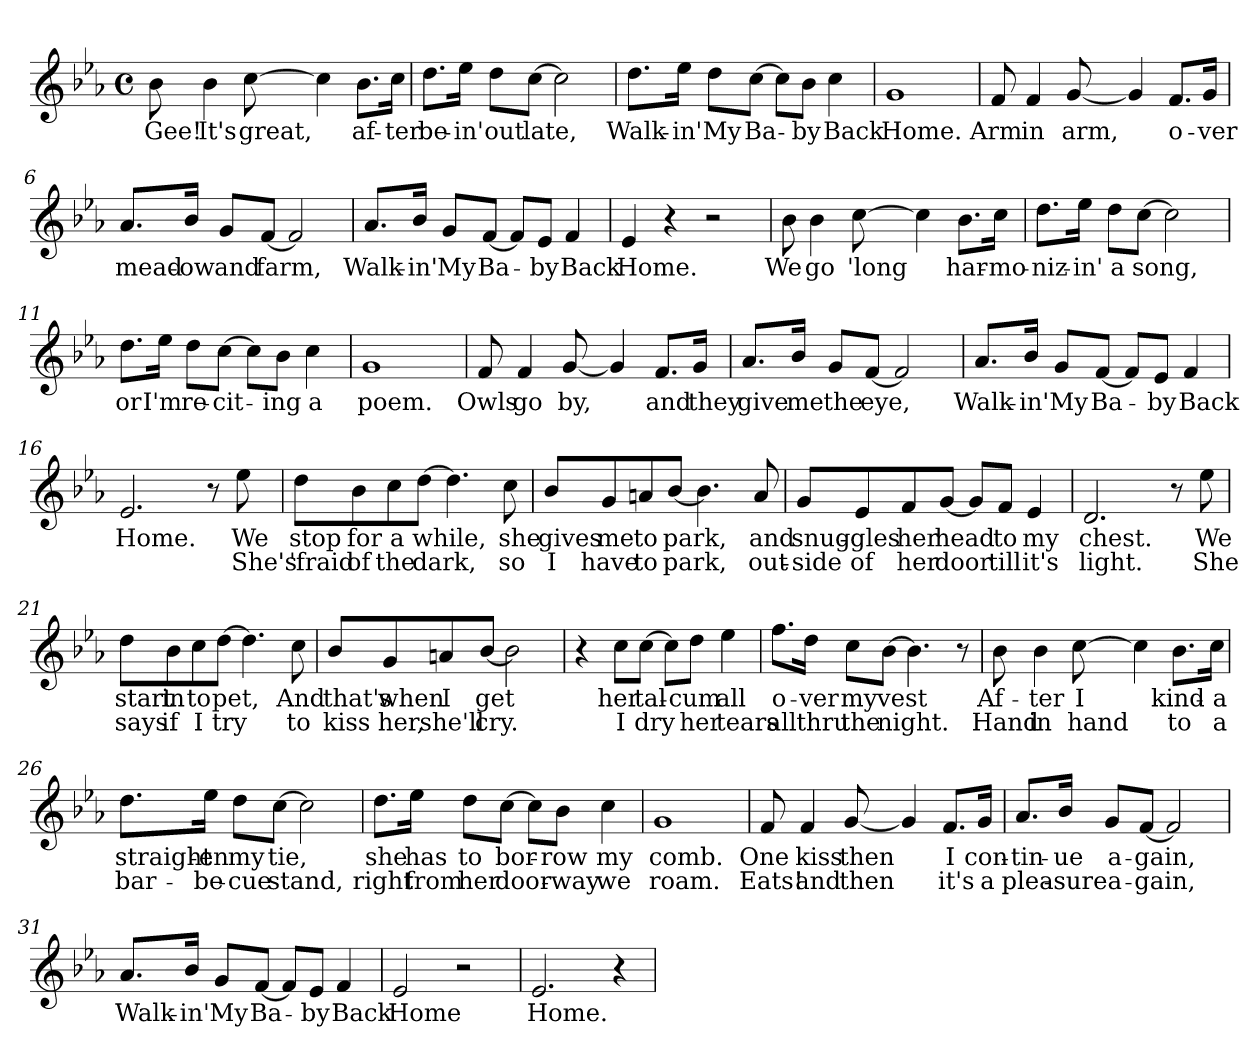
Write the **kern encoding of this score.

**kern	**text	**text
*part1	*part1	*part1
*staff1	*staff1	*staff1
*clefG2	*	*
*k[b-e-a-]	*	*
*E-:	*	*
*M4/4	*	*
*met(c)	*	*
=1	=1	=1
8b-\	Gee!	.
4b-\	It's	.
[8cc\	great,	.
4cc\]	.	.
8.b-\L	af-	.
16cc\J	-ter	.
=2	=2	=2
8.dd\L	be-	.
16ee-\J	-in'	.
8dd\L	out	.
[8cc\J	late,	.
2cc\]	.	.
=3	=3	=3
8.dd\L	Walk-	.
16ee-\J	-in'	.
8dd\L	My	.
[8cc\J	Ba-	.
8cc\L]	.	.
8b-\J	-by	.
4cc\	Back	.
=4	=4	=4
1g	Home.	.
!!LO:LB:g=z
=5	=5	=5
8f/	Arm	.
4f/	in	.
[8g/	arm,	.
4g/]	.	.
8.f/L	o-	.
16g/J	-ver	.
=6	=6	=6
8.a-/L	mead-	.
16b-/J	-ow	.
8g/L	and	.
[8f/J	farm,	.
2f/]	.	.
=7	=7	=7
8.a-/L	Walk-	.
16b-/J	-in'	.
8g/L	My	.
[8f/J	Ba-	.
8f/L]	.	.
8e-/J	-by	.
4f/	Back	.
=8	=8	=8
4e-/	Home.	.
4r	.	.
2r	.	.
!!LO:LB:g=z
=9	=9	=9
8b-\	We	.
4b-\	go	.
[8cc\	'long	.
4cc\]	.	.
8.b-\L	har-	.
16cc\J	-mo-	.
=10	=10	=10
8.dd\L	-niz-	.
16ee-\J	-in'	.
8dd\L	a	.
[8cc\J	song,	.
2cc\]	.	.
=11	=11	=11
8.dd\L	or	.
16ee-\J	I'm	.
8dd\L	re-	.
[8cc\J	-cit-	.
8cc\L]	.	.
8b-\J	-ing	.
4cc\	a	.
=12	=12	=12
1g	poem.	.
!!LO:LB:g=z
=13	=13	=13
8f/	Owls	.
4f/	go	.
[8g/	by,	.
4g/]	.	.
8.f/L	and	.
16g/J	they	.
=14	=14	=14
8.a-/L	give	.
16b-/J	me	.
8g/L	the	.
[8f/J	eye,	.
2f/]	.	.
=15	=15	=15
8.a-/L	Walk-	.
16b-/J	-in'	.
8g/L	My	.
[8f/J	Ba-	.
8f/L]	.	.
8e-/J	-by	.
4f/	Back	.
=16	=16	=16
2.e-/	Home.	.
8r	.	.
8ee-\	We	She's
!!LO:LB:g=z
=17	=17	=17
8dd\L	stop	'fraid
8b-\	for	of
8cc\	a	the
[8dd\J	while,	dark,
4.dd\]	.	.
8cc\	she	so
=18	=18	=18
8b-/L	gives	I
8g/	me	have
8an/	to	to
[8b-/J	park,	park,
4.b-\]	.	.
8a/	and	out-
=19	=19	=19
8g/L	snug-	-side
8e-/	gles	of
8f/	her	her
[8g/J	head	door
8g/L]	.	.
8f/J	to	till
4e-/	my	it's
=20	=20	=20
2.d/	chest.	light.
8r	.	.
8ee-\	We	She
!!LO:LB:g=z
=21	=21	=21
8dd\L	start	says
8b-\	in	if
8cc\	to	I
[8dd\J	pet,	try
4.dd\]	.	.
8cc\	And	to
=22	=22	=22
8b-/L	that's	kiss
8g/	when	her,
8an/	I	she'll
[8b-/J	get	cry.
2b-\]	.	.
=23	=23	=23
4r	.	.
8cc\L	her	I
[8cc\J	tal-	dry
8cc\L]	.	.
8dd\J	-cum	her
4ee-\	all	tears
=24	=24	=24
8.ff\L	o-	all
16dd\J	-ver	thru
8cc\L	my	the
[8b-\J	vest	night.
4.b-\]	.	.
8r	.	.
!!LO:LB:g=z
=25	=25	=25
8b-\	Af-	Hand
4b-\	-ter	in
[8cc\	I	hand
4cc\]	.	.
8.b-\L	kind-	to
16cc\J	-a	a
=26	=26	=26
8.dd\L	straight-	bar-
16ee-\J	-en	-be-
8dd\L	my	-cue
[8cc\J	tie,	stand,
2cc\]	.	.
=27	=27	=27
8.dd\L	she	right
16ee-\J	has	from
8dd\L	to	her
[8cc\J	bor-	door-
8cc\L]	.	.
8b-\J	-row	-way
4cc\	my	we
=28	=28	=28
1g	comb.	roam.
!!LO:LB:g=z
=29	=29	=29
8f/	One	Eats!
4f/	kiss	and
[8g/	then	then
4g/]	.	.
8.f/L	I	it's
16g/J	con-	a
=30	=30	=30
8.a-/L	-tin-	plea-
16b-/J	-ue	-sure
8g/L	a-	a-
[8f/J	-gain,	-gain,
2f/]	.	.
=31	=31	=31
8.a-/L	Walk-	.
16b-/J	-in'	.
8g/L	My	.
[8f/J	Ba-	.
8f/L]	.	.
8e-/J	-by	.
4f/	Back	.
=32	=32	=32
2e-/	Home	.
2r	.	.
=33	=33	=33
2.e-/	Home.	.
4r	.	.
=	=	=
*-	*-	*-
